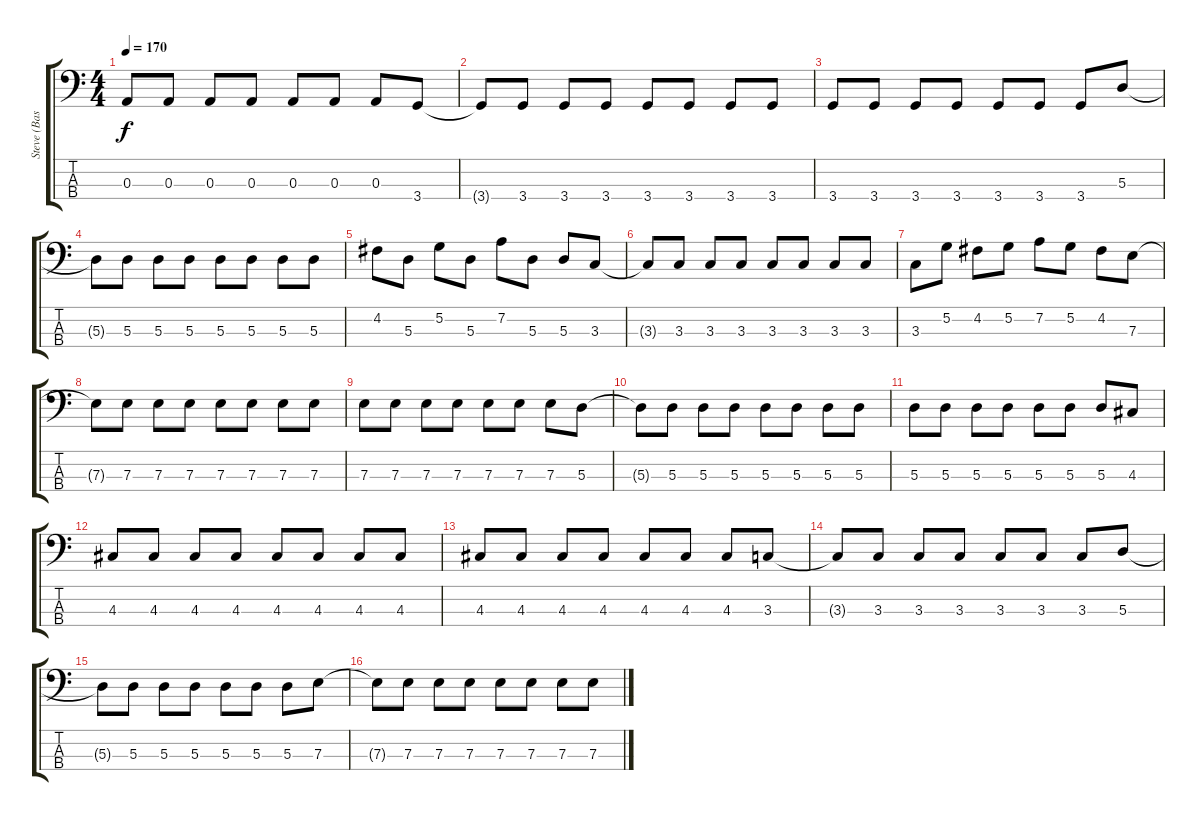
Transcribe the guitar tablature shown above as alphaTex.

\track ("Steve (Bass)" "Steve (Bas") {instrument electricbasspick}
\staff {score tabs}
\tuning (G2 D2 A1 E1) {hide}
\ts (4 4)
\tempo 170
\clef f4
\ks c
0.3.8{dy f} 0.3.8 0.3.8 0.3.8 0.3.8 0.3.8 0.3.8 3.4.8 |
3.4{t}.8 3.4.8 3.4.8 3.4.8 3.4.8 3.4.8 3.4.8 3.4.8 |
3.4.8 3.4.8 3.4.8 3.4.8 3.4.8 3.4.8 3.4.8 5.3.8 |
5.3{t}.8 5.3.8 5.3.8 5.3.8 5.3.8 5.3.8 5.3.8 5.3.8 |
4.2.8 5.3.8 5.2.8 5.3.8 7.2.8 5.3.8 5.3.8 3.3.8 |
3.3{t}.8 3.3.8 3.3.8 3.3.8 3.3.8 3.3.8 3.3.8 3.3.8 |
3.3.8 5.2.8 4.2.8 5.2.8 7.2.8 5.2.8 4.2.8 7.3.8 |
7.3{t}.8 7.3.8 7.3.8 7.3.8 7.3.8 7.3.8 7.3.8 7.3.8 |
7.3.8 7.3.8 7.3.8 7.3.8 7.3.8 7.3.8 7.3.8 5.3.8 |
5.3{t}.8 5.3.8 5.3.8 5.3.8 5.3.8 5.3.8 5.3.8 5.3.8 |
5.3.8 5.3.8 5.3.8 5.3.8 5.3.8 5.3.8 5.3.8 4.3.8 |
4.3.8 4.3.8 4.3.8 4.3.8 4.3.8 4.3.8 4.3.8 4.3.8 |
4.3.8 4.3.8 4.3.8 4.3.8 4.3.8 4.3.8 4.3.8 3.3.8 |
3.3{t}.8 3.3.8 3.3.8 3.3.8 3.3.8 3.3.8 3.3.8 5.3.8 |
5.3{t}.8 5.3.8 5.3.8 5.3.8 5.3.8 5.3.8 5.3.8 7.3.8 |
7.3{t}.8 7.3.8 7.3.8 7.3.8 7.3.8 7.3.8 7.3.8 7.3.8
